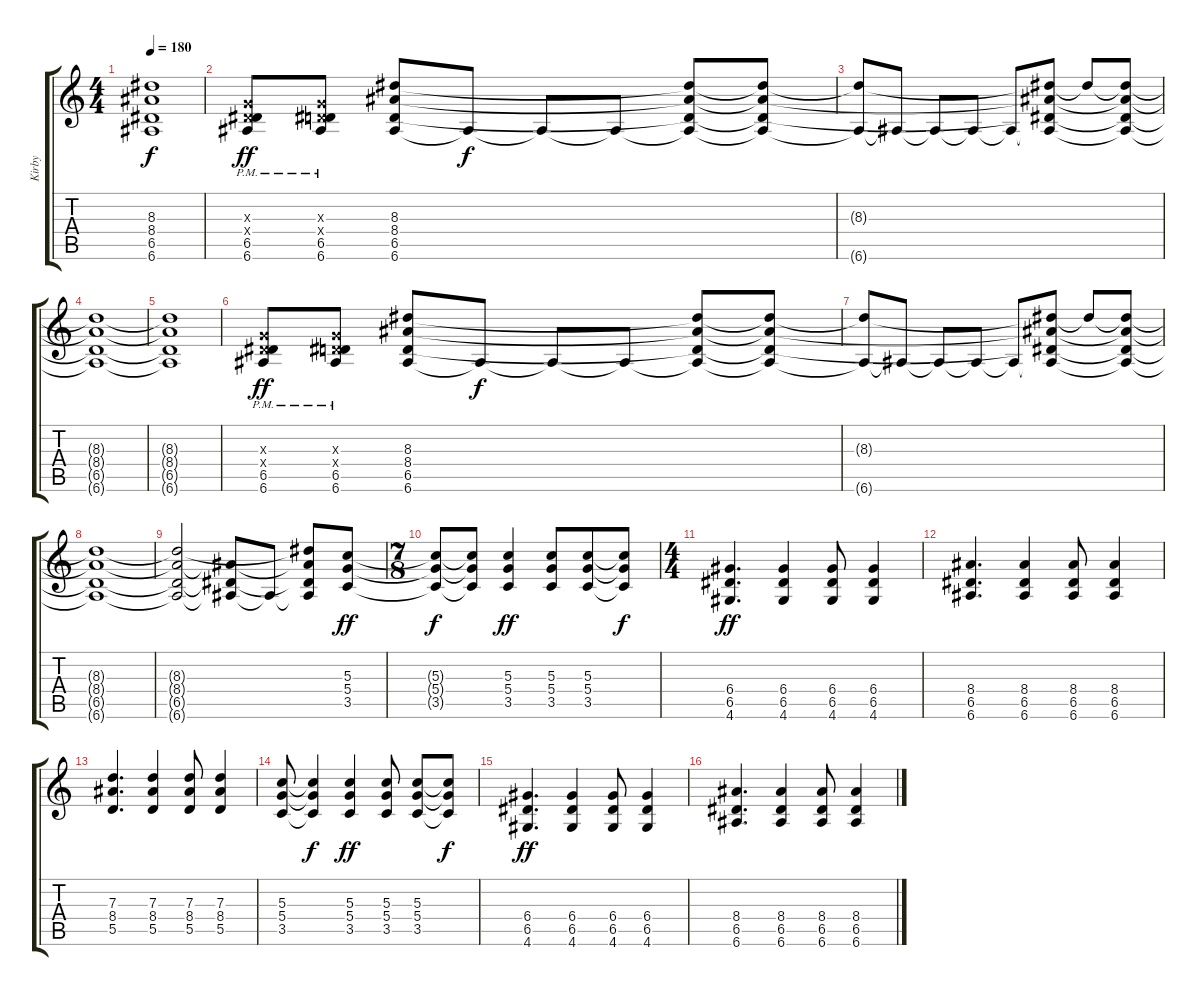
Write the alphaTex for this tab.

\track ("Kirby" "Kirby") {instrument electricguitarclean}
\staff {score tabs}
\tuning (E4 B3 G3 D3 A2 E2) {hide}
\ts (4 4)
\tempo 180
\clef g2
\ks c
(8.3{t} 8.4{t} 6.5{t} 6.6{t}).1{dy f} |
(0.3{x} 0.4{x} 6.5{pm} 6.6{pm}).8{dy ff} (0.3{x} 0.4{x} 6.5{pm} 6.6{pm}).8 (8.3 8.4 6.5 6.6).8 6.6{t}.8{dy f} 6.6{t}.8 6.6{t}.8 (8.3{t} 8.4{t} 6.5{t} 6.6{t}).8 (8.3{t} 8.4{t} 6.5{t} 6.6{t}).8 |
(8.3{t} 6.6{t}).8 6.6{t}.8 6.6{t}.8 6.6{t}.8 6.6{t}.8 (8.3{t} 8.4{t} 6.5{t} 6.6{t}).8 8.3{t}.8 (8.3{t} 8.4{t} 6.5{t} 6.6{t}).8 |
(8.3{t} 8.4{t} 6.5{t} 6.6{t}).1 |
(8.3{t} 8.4{t} 6.5{t} 6.6{t}).1 |
(0.3{x} 0.4{x} 6.5{pm} 6.6{pm}).8{dy ff} (0.3{x} 0.4{x} 6.5{pm} 6.6{pm}).8 (8.3 8.4 6.5 6.6).8 6.6{t}.8{dy f} 6.6{t}.8 6.6{t}.8 (8.3{t} 8.4{t} 6.5{t} 6.6{t}).8 (8.3{t} 8.4{t} 6.5{t} 6.6{t}).8 |
(8.3{t} 6.6{t}).8 6.6{t}.8 6.6{t}.8 6.6{t}.8 6.6{t}.8 (8.3{t} 8.4{t} 6.5{t} 6.6{t}).8 8.3{t}.8 (8.3{t} 8.4{t} 6.5{t} 6.6{t}).8 |
(8.3{t} 8.4{t} 6.5{t} 6.6{t}).1 |
(8.3{t} 8.4{t} 6.5{t} 6.6{t}).2 (8.4{t} 6.5{t} 6.6{t}).8 6.6{t}.8 (8.3{t} 8.4{t} 6.5{t} 6.6{t}).8 (5.3 5.4 3.5).8{dy ff} |
\ts (7 8)
(5.3{t} 5.4{t} 3.5{t}).8{dy f} (5.3{t} 5.4{t} 3.5{t}).8 (5.3 5.4 3.5).4{dy ff} (5.3 5.4 3.5).8 (5.3 5.4 3.5).8 (5.3{t} 5.4{t} 3.5{t}).8{dy f} |
\ts (4 4)
(6.4 6.5 4.6).4{d dy ff} (6.4 6.5 4.6).4 (6.4 6.5 4.6).8 (6.4 6.5 4.6).4 |
(8.4 6.5 6.6).4{d} (8.4 6.5 6.6).4 (8.4 6.5 6.6).8 (8.4 6.5 6.6).4 |
(7.3 8.4 5.5).4{d} (7.3 8.4 5.5).4 (7.3 8.4 5.5).8 (7.3 8.4 5.5).4 |
(5.3 5.4 3.5).8 (5.3{t} 5.4{t} 3.5{t}).4{dy f} (5.3 5.4 3.5).4{dy ff} (5.3 5.4 3.5).8 (5.3 5.4 3.5).8 (5.3{t} 5.4{t} 3.5{t}).8{dy f} |
(6.4 6.5 4.6).4{d dy ff} (6.4 6.5 4.6).4 (6.4 6.5 4.6).8 (6.4 6.5 4.6).4 |
(8.4 6.5 6.6).4{d} (8.4 6.5 6.6).4 (8.4 6.5 6.6).8 (8.4 6.5 6.6).4
